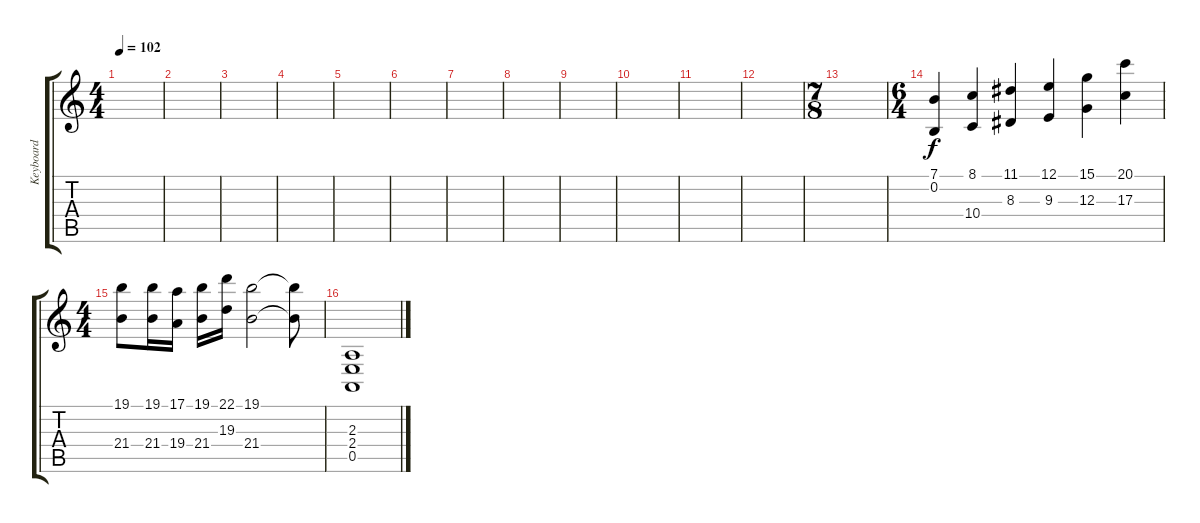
\track ("Keyboard" "Keyboard") {instrument lead2sawtooth}
\staff {score tabs}
\tuning (E4 B3 G3 D3 A2 E2) {hide}
\ts (4 4)
\tempo 102
\clef g2
\ks c
|
|
|
|
|
|
|
|
|
|
|
|
\ts (7 8)
|
\ts (6 4)
(7.1 0.2).4 (8.1 10.4).4 (11.1 8.3).4 (12.1 9.3).4 (15.1 12.3).4 (20.1 17.3).4 |
\ts (4 4)
(19.1 21.4).8 (19.1 21.4).16 (17.1 19.4).16 (19.1 21.4).16 (22.1 19.3).16 (19.1 21.4).2 (19.1{t} 21.4{t}).8 |
(2.3 2.4 0.5).1
